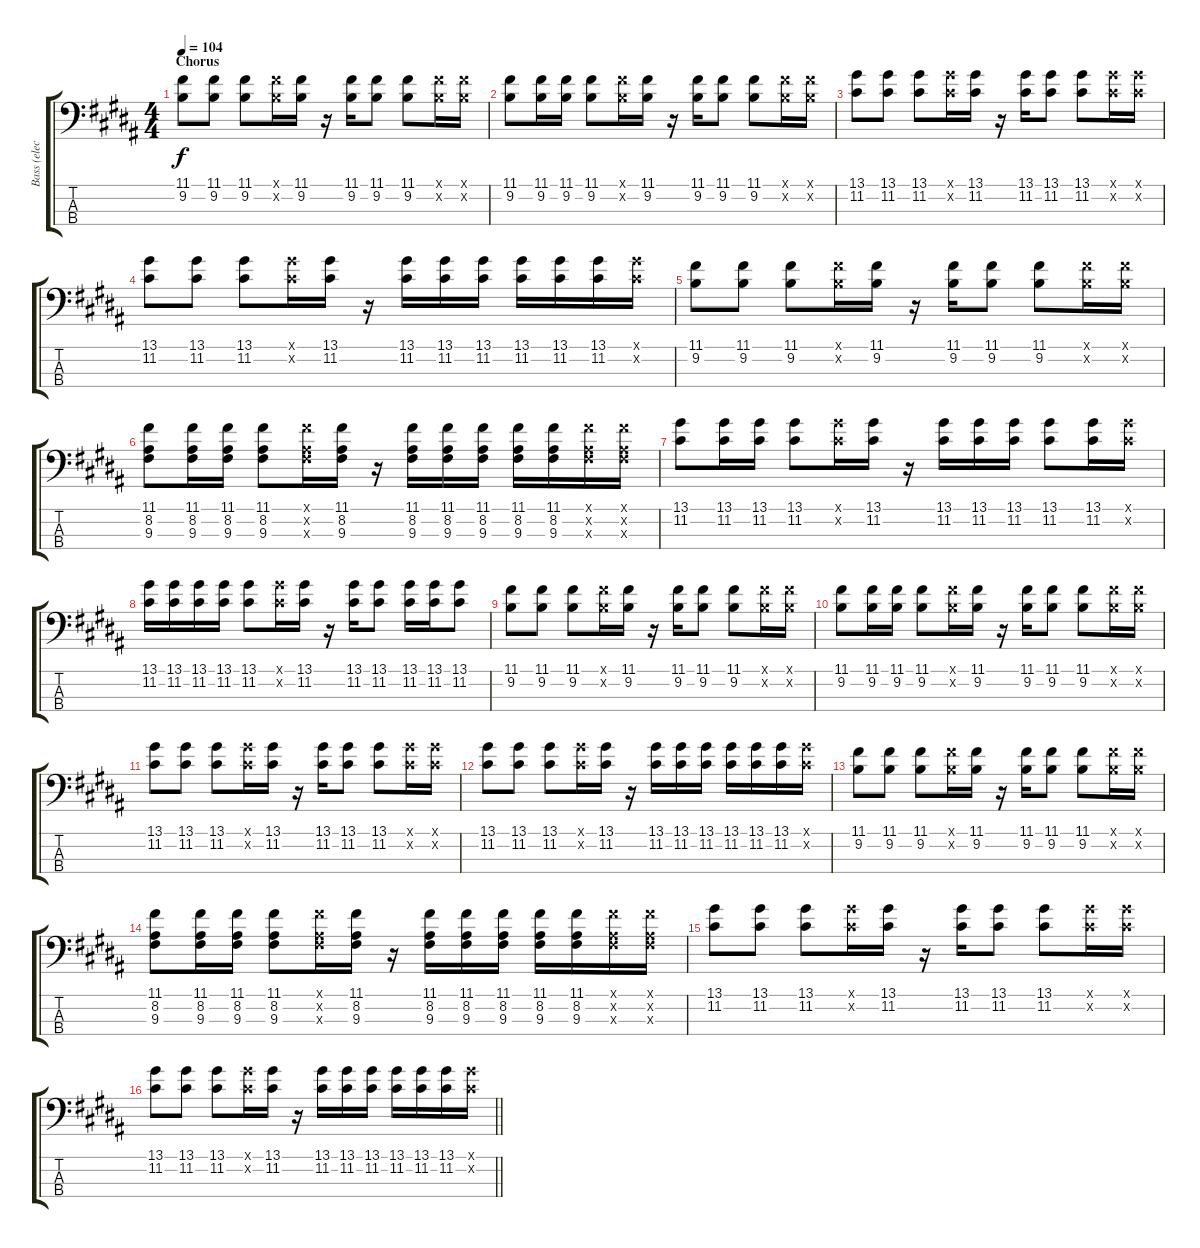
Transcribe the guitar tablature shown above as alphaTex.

\track ("Bass (elec.)" "Bass (elec") {instrument electricbassfinger}
\staff {score tabs}
\tuning (G2 D2 A1 E1) {hide}
\ts (4 4)
\section ("" "Chorus")
\tempo 104
\clef f4
\ks b
(11.1 9.2).8{dy f} (11.1 9.2).8 (11.1 9.2).8 (11.1{x} 9.2{x}).16 (11.1 9.2).16 r.16 (11.1 9.2).16 (11.1 9.2).8 (11.1 9.2).8 (11.1{x} 9.2{x}).16 (11.1{x} 9.2{x}).16 |
(11.1 9.2).8 (11.1 9.2).16 (11.1 9.2).16 (11.1 9.2).8 (11.1{x} 9.2{x}).16 (11.1 9.2).16 r.16 (11.1 9.2).16 (11.1 9.2).8 (11.1 9.2).8 (11.1{x} 9.2{x}).16 (11.1{x} 9.2{x}).16 |
(13.1 11.2).8 (13.1 11.2).8 (13.1 11.2).8 (13.1{x} 11.2{x}).16 (13.1 11.2).16 r.16 (13.1 11.2).16 (13.1 11.2).8 (13.1 11.2).8 (13.1{x} 11.2{x}).16 (13.1{x} 11.2{x}).16 |
(13.1 11.2).8 (13.1 11.2).8 (13.1 11.2).8 (13.1{x} 11.2{x}).16 (13.1 11.2).16 r.16 (13.1 11.2).16 (13.1 11.2).16 (13.1 11.2).16 (13.1 11.2).16 (13.1 11.2).16 (13.1 11.2).16 (13.1{x} 11.2{x}).16 |
(11.1 9.2).8 (11.1 9.2).8 (11.1 9.2).8 (11.1{x} 9.2{x}).16 (11.1 9.2).16 r.16 (11.1 9.2).16 (11.1 9.2).8 (11.1 9.2).8 (11.1{x} 9.2{x}).16 (11.1{x} 9.2{x}).16 |
(11.1 8.2 9.3).8 (11.1 8.2 9.3).16 (11.1 8.2 9.3).16 (11.1 8.2 9.3).8 (11.1{x} 8.2{x} 9.3{x}).16 (11.1 8.2 9.3).16 r.16 (11.1 8.2 9.3).16 (11.1 8.2 9.3).16 (11.1 8.2 9.3).16 (11.1 8.2 9.3).16 (11.1 8.2 9.3).16 (11.1{x} 8.2{x} 9.3{x}).16 (11.1{x} 8.2{x} 9.3{x}).16 |
(13.1 11.2).8 (13.1 11.2).16 (13.1 11.2).16 (13.1 11.2).8 (13.1{x} 11.2{x}).16 (13.1 11.2).16 r.16 (13.1 11.2).16 (13.1 11.2).16 (13.1 11.2).16 (13.1 11.2).8 (13.1 11.2).16 (13.1{x} 11.2{x}).16 |
(13.1 11.2).16 (13.1 11.2).16 (13.1 11.2).16 (13.1 11.2).16 (13.1 11.2).8 (13.1{x} 11.2{x}).16 (13.1 11.2).16 r.16 (13.1 11.2).16 (13.1 11.2).8 (13.1 11.2).16 (13.1 11.2).16 (13.1 11.2).8 |
(11.1 9.2).8 (11.1 9.2).8 (11.1 9.2).8 (11.1{x} 9.2{x}).16 (11.1 9.2).16 r.16 (11.1 9.2).16 (11.1 9.2).8 (11.1 9.2).8 (11.1{x} 9.2{x}).16 (11.1{x} 9.2{x}).16 |
(11.1 9.2).8 (11.1 9.2).16 (11.1 9.2).16 (11.1 9.2).8 (11.1{x} 9.2{x}).16 (11.1 9.2).16 r.16 (11.1 9.2).16 (11.1 9.2).8 (11.1 9.2).8 (11.1{x} 9.2{x}).16 (11.1{x} 9.2{x}).16 |
(13.1 11.2).8 (13.1 11.2).8 (13.1 11.2).8 (13.1{x} 11.2{x}).16 (13.1 11.2).16 r.16 (13.1 11.2).16 (13.1 11.2).8 (13.1 11.2).8 (13.1{x} 11.2{x}).16 (13.1{x} 11.2{x}).16 |
(13.1 11.2).8 (13.1 11.2).8 (13.1 11.2).8 (13.1{x} 11.2{x}).16 (13.1 11.2).16 r.16 (13.1 11.2).16 (13.1 11.2).16 (13.1 11.2).16 (13.1 11.2).16 (13.1 11.2).16 (13.1 11.2).16 (13.1{x} 11.2{x}).16 |
(11.1 9.2).8 (11.1 9.2).8 (11.1 9.2).8 (11.1{x} 9.2{x}).16 (11.1 9.2).16 r.16 (11.1 9.2).16 (11.1 9.2).8 (11.1 9.2).8 (11.1{x} 9.2{x}).16 (11.1{x} 9.2{x}).16 |
(11.1 8.2 9.3).8 (11.1 8.2 9.3).16 (11.1 8.2 9.3).16 (11.1 8.2 9.3).8 (11.1{x} 8.2{x} 9.3{x}).16 (11.1 8.2 9.3).16 r.16 (11.1 8.2 9.3).16 (11.1 8.2 9.3).16 (11.1 8.2 9.3).16 (11.1 8.2 9.3).16 (11.1 8.2 9.3).16 (11.1{x} 8.2{x} 9.3{x}).16 (11.1{x} 8.2{x} 9.3{x}).16 |
(13.1 11.2).8 (13.1 11.2).8 (13.1 11.2).8 (13.1{x} 11.2{x}).16 (13.1 11.2).16 r.16 (13.1 11.2).16 (13.1 11.2).8 (13.1 11.2).8 (13.1{x} 11.2{x}).16 (13.1{x} 11.2{x}).16 |
\barLineRight lightlight
(13.1 11.2).8 (13.1 11.2).8 (13.1 11.2).8 (13.1{x} 11.2{x}).16 (13.1 11.2).16 r.16 (13.1 11.2).16 (13.1 11.2).16 (13.1 11.2).16 (13.1 11.2).16 (13.1 11.2).16 (13.1 11.2).16 (13.1{x} 11.2{x}).16
